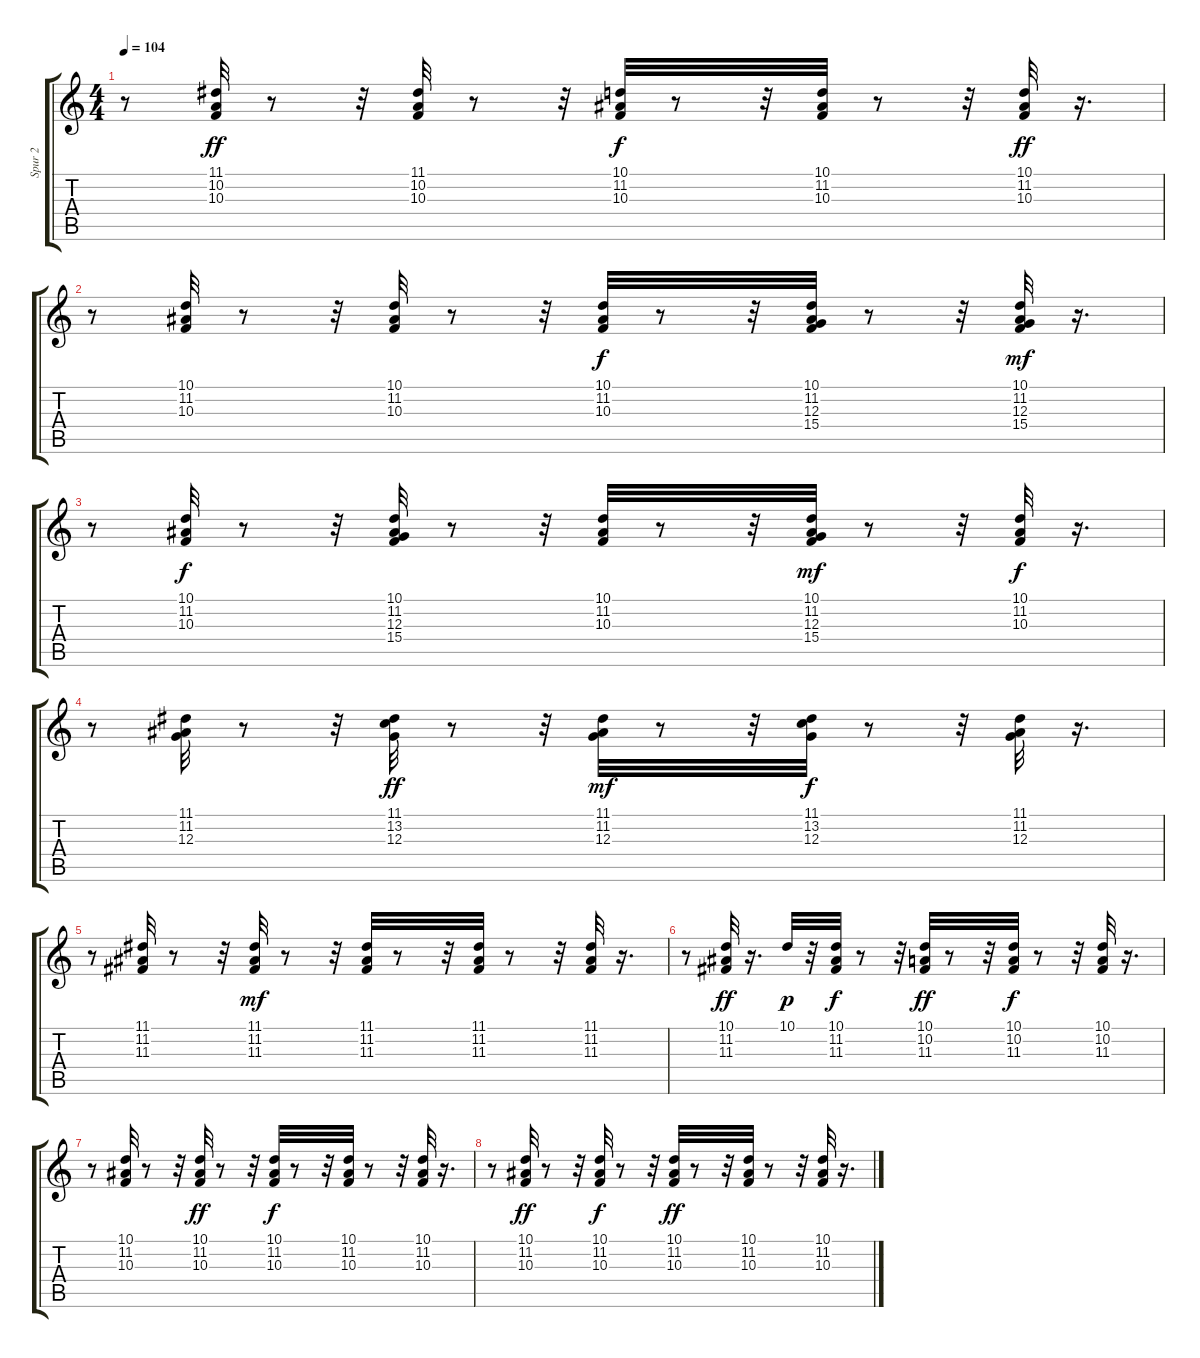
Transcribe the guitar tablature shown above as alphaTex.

\track ("Spur 2" "Spur 2") {instrument acousticgrandpiano}
\staff {score tabs}
\tuning (E4 B3 G3 D3 A2 E2) {hide}
\ts (4 4)
\tempo 104
\clef g2
\ks c
r.8{dy ff} (11.1 10.2 10.3).32 r.8 r.32 (11.1 10.2 10.3).32 r.8 r.32 (10.1 11.2 10.3).32{dy f} r.8 r.32 (10.1 11.2 10.3).32 r.8 r.32 (10.1 11.2 10.3).32{dy ff} r.16{d} |
r.8 (10.1 11.2 10.3).32 r.8 r.32 (10.1 11.2 10.3).32 r.8 r.32 (10.1 11.2 10.3).32{dy f} r.8 r.32 (10.1 11.2 12.3 15.4).32 r.8 r.32 (10.1 11.2 12.3 15.4).32{dy mf} r.16{d} |
r.8 (10.1 11.2 10.3).32{dy f} r.8 r.32 (10.1 11.2 12.3 15.4).32 r.8 r.32 (10.1 11.2 10.3).32 r.8 r.32 (10.1 11.2 12.3 15.4).32{dy mf} r.8 r.32 (10.1 11.2 10.3).32{dy f} r.16{d} |
r.8 (11.1 11.2 12.3).32 r.8 r.32 (11.1 13.2 12.3).32{dy ff} r.8 r.32 (11.1 11.2 12.3).32{dy mf} r.8 r.32 (11.1 13.2 12.3).32{dy f} r.8 r.32 (11.1 11.2 12.3).32 r.16{d} |
r.8 (11.1 11.2 11.3).32 r.8 r.32 (11.1 11.2 11.3).32{dy mf} r.8 r.32 (11.1 11.2 11.3).32 r.8 r.32 (11.1 11.2 11.3).32 r.8 r.32 (11.1 11.2 11.3).32 r.16{d} |
r.8 (10.1 11.2 11.3).32{dy ff} r.16{d} 10.1.32{dy p} r.32 (10.1 11.2 11.3).32{dy f} r.8 r.32 (10.1 10.2 11.3).32{dy ff} r.8 r.32 (10.1 10.2 11.3).32{dy f} r.8 r.32 (10.1 10.2 11.3).32 r.16{d} |
r.8 (10.1 11.2 10.3).32 r.8 r.32 (10.1 11.2 10.3).32{dy ff} r.8 r.32 (10.1 11.2 10.3).32{dy f} r.8 r.32 (10.1 11.2 10.3).32 r.8 r.32 (10.1 11.2 10.3).32 r.16{d} |
r.8 (10.1 11.2 10.3).32{dy ff} r.8 r.32 (10.1 11.2 10.3).32{dy f} r.8 r.32 (10.1 11.2 10.3).32{dy ff} r.8 r.32 (10.1 11.2 10.3).32 r.8 r.32 (10.1 11.2 10.3).32 r.16{d}
